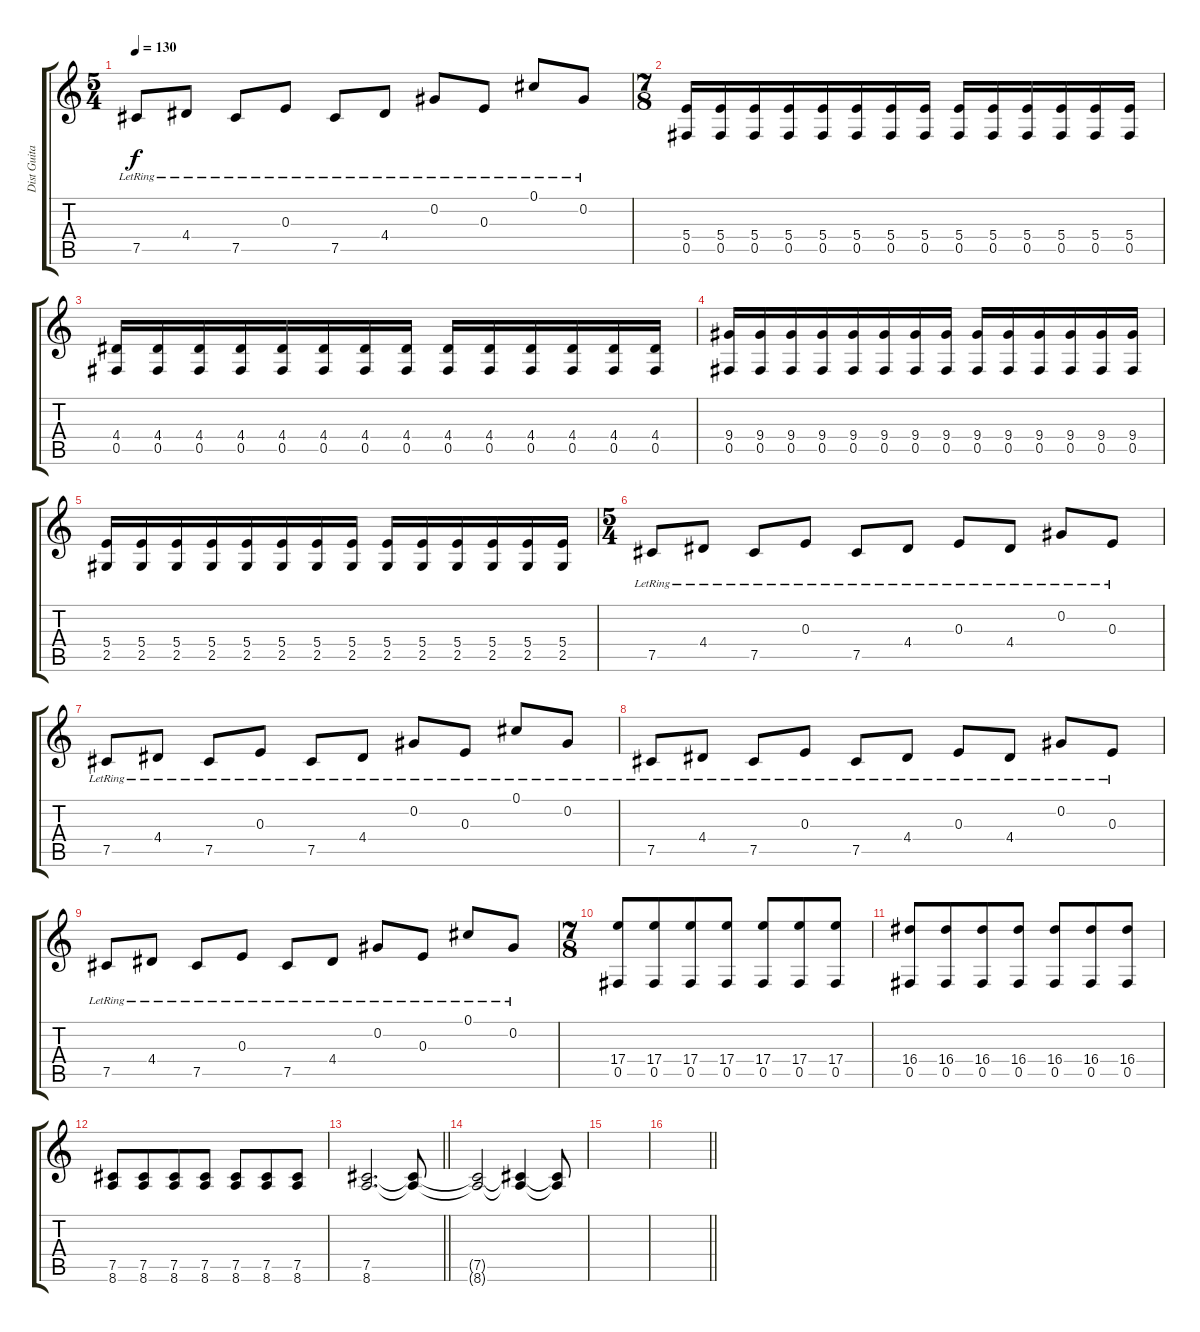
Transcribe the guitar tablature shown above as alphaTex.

\track ("Dist Guitar 2 Serega" "Dist Guita") {instrument overdrivenguitar}
\staff {score tabs}
\tuning (Db4 Ab3 E3 B2 Gb2 Db2) {hide}
\ts (5 4)
\tempo 130
\clef g2
\ks c
7.5{lr}.8{dy f} 4.4{lr}.8 7.5{lr}.8 0.3{lr}.8 7.5{lr}.8 4.4{lr}.8 0.2{lr}.8 0.3{lr}.8 0.1{lr}.8 0.2{lr}.8 |
\ts (7 8)
(5.4 0.5).16 (5.4 0.5).16 (5.4 0.5).16 (5.4 0.5).16 (5.4 0.5).16 (5.4 0.5).16 (5.4 0.5).16 (5.4 0.5).16 (5.4 0.5).16 (5.4 0.5).16 (5.4 0.5).16 (5.4 0.5).16 (5.4 0.5).16 (5.4 0.5).16 |
(4.4 0.5).16 (4.4 0.5).16 (4.4 0.5).16 (4.4 0.5).16 (4.4 0.5).16 (4.4 0.5).16 (4.4 0.5).16 (4.4 0.5).16 (4.4 0.5).16 (4.4 0.5).16 (4.4 0.5).16 (4.4 0.5).16 (4.4 0.5).16 (4.4 0.5).16 |
(9.4 0.5).16 (9.4 0.5).16 (9.4 0.5).16 (9.4 0.5).16 (9.4 0.5).16 (9.4 0.5).16 (9.4 0.5).16 (9.4 0.5).16 (9.4 0.5).16 (9.4 0.5).16 (9.4 0.5).16 (9.4 0.5).16 (9.4 0.5).16 (9.4 0.5).16 |
(5.4 2.5).16 (5.4 2.5).16 (5.4 2.5).16 (5.4 2.5).16 (5.4 2.5).16 (5.4 2.5).16 (5.4 2.5).16 (5.4 2.5).16 (5.4 2.5).16 (5.4 2.5).16 (5.4 2.5).16 (5.4 2.5).16 (5.4 2.5).16 (5.4 2.5).16 |
\ts (5 4)
7.5{lr}.8 4.4{lr}.8 7.5{lr}.8 0.3{lr}.8 7.5{lr}.8 4.4{lr}.8 0.3{lr}.8 4.4{lr}.8 0.2{lr}.8 0.3{lr}.8 |
7.5{lr}.8 4.4{lr}.8 7.5{lr}.8 0.3{lr}.8 7.5{lr}.8 4.4{lr}.8 0.2{lr}.8 0.3{lr}.8 0.1{lr}.8 0.2{lr}.8 |
7.5{lr}.8 4.4{lr}.8 7.5{lr}.8 0.3{lr}.8 7.5{lr}.8 4.4{lr}.8 0.3{lr}.8 4.4{lr}.8 0.2{lr}.8 0.3{lr}.8 |
7.5{lr}.8 4.4{lr}.8 7.5{lr}.8 0.3{lr}.8 7.5{lr}.8 4.4{lr}.8 0.2{lr}.8 0.3{lr}.8 0.1{lr}.8 0.2{lr}.8 |
\ts (7 8)
(17.4 0.5).8 (17.4 0.5).8 (17.4 0.5).8 (17.4 0.5).8 (17.4 0.5).8 (17.4 0.5).8 (17.4 0.5).8 |
(16.4 0.5).8 (16.4 0.5).8 (16.4 0.5).8 (16.4 0.5).8 (16.4 0.5).8 (16.4 0.5).8 (16.4 0.5).8 |
(7.5 8.6).8 (7.5 8.6).8 (7.5 8.6).8 (7.5 8.6).8 (7.5 8.6).8 (7.5 8.6).8 (7.5 8.6).8 |
\barLineRight lightlight
(7.5 8.6).2{d} (7.5{t} 8.6{t}).8 |
(7.5{t} 8.6{t}).2 (7.5{t} 8.6{t}).4 (7.5{t} 8.6{t}).8 |
|
\barLineRight lightlight
